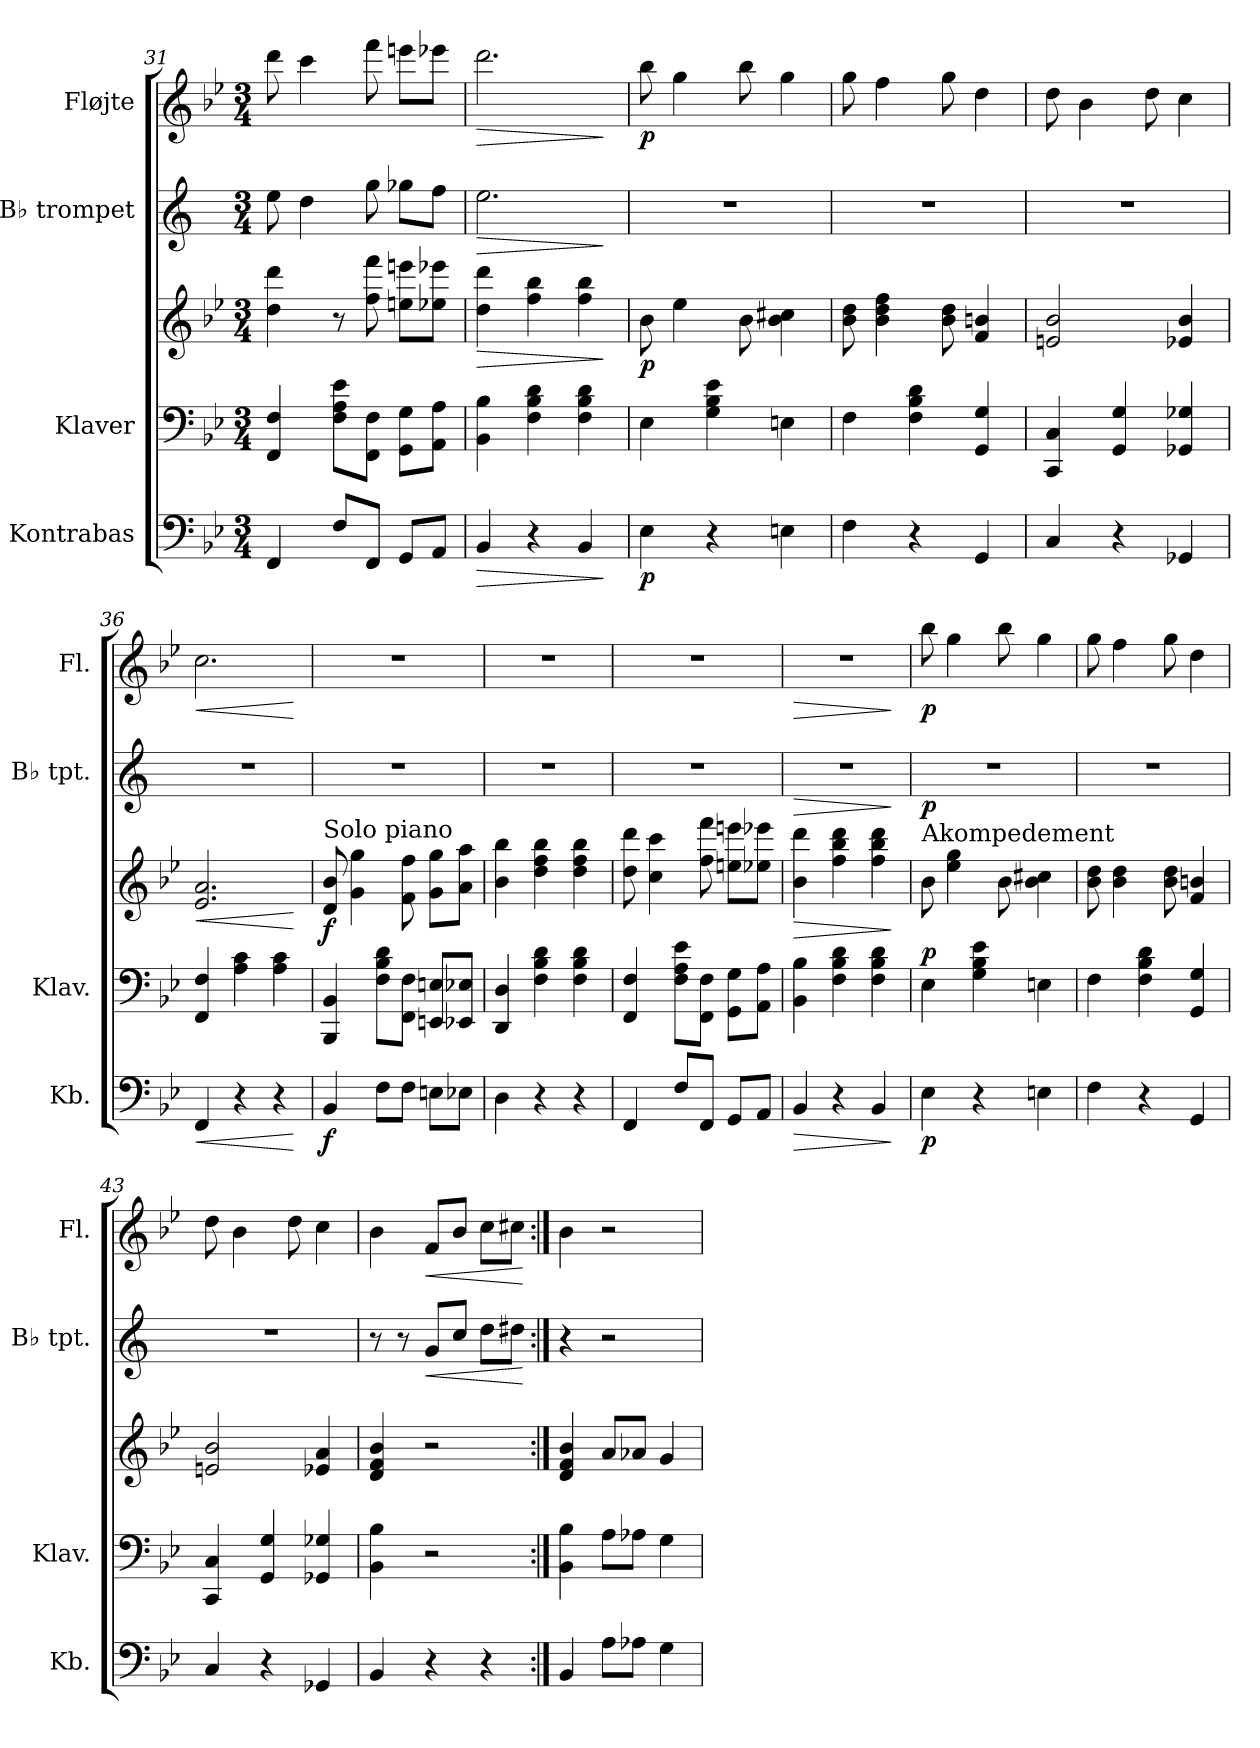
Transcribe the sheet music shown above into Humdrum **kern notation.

**kern	**dynam	**kern	**kern	**dynam	**kern	**dynam	**kern	**dynam
*part4	*part4	*part3	*part3	*part3	*part2	*part2	*part1	*part1
*staff5	*staff5	*staff4	*staff3	*staff3/4	*staff2	*staff2	*staff1	*staff1
*I"Kontrabas	*	*I"Klaver	*	*	*I"B♭ trompet	*	*I"Fløjte	*
*I'Kb.	*	*I'Klav.	*	*	*I'B♭ tpt.	*	*I'Fl.	*
*clefF4	*	*clefF4	*clefG2	*	*clefG2	*	*clefG2	*
*ITrd7c12	*	*	*	*	*ITrd1c2	*	*	*
*k[b-e-]	*	*k[b-e-]	*k[b-e-]	*	*k[b-e-]	*	*k[b-e-]	*
*M3/4	*	*M3/4	*M3/4	*	*M3/4	*	*M3/4	*
=31	=31	=31	=31	=31	=31	=31	=31	=31
4FFF/	.	4FF/ 4F/	4dd\ 4ddd\	.	8dd\	.	8ddd\	.
.	.	.	.	.	4cc\	.	4ccc\	.
8FF/L	.	8F\ 8A\ 8e-\L	8r	.	.	.	.	.
8FFF/J	.	8FF\ 8F\J	8ff\ 8fff\	.	8ff\	.	8fff\	.
8GGG/L	.	8GG\ 8G\L	8een\ 8eeen\L	.	8ff-X\L	.	8eeen\L	.
8AAA/J	.	8AA\ 8A\J	8ee-X\ 8eee-X\J	.	8ee-\J	.	8eee-X\J	.
=32	=32	=32	=32	=32	=32	=32	=32	=32
!	!LO:HP:b	!	!	!LO:HP:b	!	!LO:HP:b	!	!LO:HP:b
4BBB-/	>	4BB-\ 4B-\	4dd\ 4ddd\	>	2.dd\	>	2.ddd\	>
4r	.	4F\ 4B-\ 4d\	4ff\ 4bb-\	.	.	.	.	.
4BBB-/	.	4F\ 4B-\ 4d\	4ff\ 4bb-\	.	.	.	.	.
.	]	.	.	]	.	]	.	]
=33	=33	=33	=33	=33	=33	=33	=33	=33
!	!LO:DY:b	!	!	!LO:DY:b	!	!	!	!LO:DY:b
4EE-\	p	4E-\	8b-\	p	2.r	.	8bb-\	p
.	.	.	4ee-\	.	.	.	4gg\	.
4r	.	4G\ 4B-\ 4e-\	.	.	.	.	.	.
.	.	.	8b-\	.	.	.	8bb-\	.
4EEn\	.	4En\	4b-\ 4cc#X\	.	.	.	4gg\	.
=34	=34	=34	=34	=34	=34	=34	=34	=34
4FF\	.	4F\	8b-\ 8dd\	.	2.r	.	8gg\	.
.	.	.	4b-\ 4dd\ 4ff\	.	.	.	4ff\	.
4r	.	4F\ 4B-\ 4d\	.	.	.	.	.	.
.	.	.	8b-\ 8dd\	.	.	.	8gg\	.
4GGG/	.	4GG/ 4G/	4f/ 4bn/	.	.	.	4dd\	.
!!LO:PB:g=z
=35	=35	=35	=35	=35	=35	=35	=35	=35
4CC/	.	4CC/ 4C/	2en/ 2b-/	.	2.r	.	8dd\	.
.	.	.	.	.	.	.	4b-\	.
4r	.	4GG/ 4G/	.	.	.	.	.	.
.	.	.	.	.	.	.	8dd\	.
4GGG-X/	.	4GG-X/ 4G-X/	4e-X/ 4b-/	.	.	.	4cc\	.
=36	=36	=36	=36	=36	=36	=36	=36	=36
!	!LO:HP:b	!	!	!LO:HP:b	!	!	!	!LO:HP:b
4FFF/	<	4FF/ 4F/	2.e-/ 2.a/	<	2.r	.	2.cc\	<
4r	.	4A\ 4c\	.	.	.	.	.	.
4r	.	4A\ 4c\	.	.	.	.	.	.
.	[	.	.	[	.	.	.	[
=37	=37	=37	=37	=37	=37	=37	=37	=37
!	!	!	!LO:TX:a:t=Solo piano	!	!	!	!	!
!	!LO:DY:b	!	!	!LO:DY:b	!	!	!	!
4BBB-/	f	4BBB-/ 4BB-/	8d/ 8b-/	f	2.r	.	2.r	.
.	.	.	4g\ 4gg\	.	.	.	.	.
8FF\L	.	8F\ 8B-\ 8d\L	.	.	.	.	.	.
8FF\J	.	8FF\ 8F\J	8f\ 8ff\	.	.	.	.	.
8EEn\L	.	8EEn/ 8En/L	8g\ 8gg\L	.	.	.	.	.
8EE-X\J	.	8EE-X/ 8E-X/J	8a\ 8aa\J	.	.	.	.	.
=38	=38	=38	=38	=38	=38	=38	=38	=38
4DD\	.	4DD/ 4D/	4b-\ 4bb-\	.	2.r	.	2.r	.
4r	.	4F\ 4B-\ 4d\	4dd\ 4ff\ 4bb-\	.	.	.	.	.
4r	.	4F\ 4B-\ 4d\	4dd\ 4ff\ 4bb-\	.	.	.	.	.
=39	=39	=39	=39	=39	=39	=39	=39	=39
4FFF/	.	4FF/ 4F/	8dd\ 8ddd\	.	2.r	.	2.r	.
.	.	.	4cc\ 4ccc\	.	.	.	.	.
8FF/L	.	8F\ 8A\ 8e-\L	.	.	.	.	.	.
8FFF/J	.	8FF\ 8F\J	8ff\ 8fff\	.	.	.	.	.
8GGG/L	.	8GG\ 8G\L	8een\ 8eeen\L	.	.	.	.	.
8AAA/J	.	8AA\ 8A\J	8ee-X\ 8eee-X\J	.	.	.	.	.
=40	=40	=40	=40	=40	=40	=40	=40	=40
!	!LO:HP:b	!	!	!LO:HP:b	!	!LO:HP:b	!	!LO:HP:b
4BBB-/	>	4BB-\ 4B-\	4b-\ 4ddd\	>	2.r	>	2.r	>
4r	.	4F\ 4B-\ 4d\	4ff\ 4bb-\ 4ddd\	.	.	.	.	.
4BBB-/	.	4F\ 4B-\ 4d\	4ff\ 4bb-\ 4ddd\	.	.	.	.	.
.	]	.	.	]	.	]	.	]
!!LO:PB:g=z
=41	=41	=41	=41	=41	=41	=41	=41	=41
!	!	!	!LO:TX:a:t=Akompedement	!	!	!	!	!
!	!LO:DY:b	!	!	!LO:DY:a=2	!	!LO:DY:b	!	!LO:DY:b
4EE-\	p	4E-\	8b-\	p	2.r	p	8bb-\	p
.	.	.	4ee-\ 4gg\	.	.	.	4gg\	.
4r	.	4G\ 4B-\ 4e-\	.	.	.	.	.	.
.	.	.	8b-\	.	.	.	8bb-\	.
4EEn\	.	4En\	4b-\ 4cc#X\	.	.	.	4gg\	.
=42	=42	=42	=42	=42	=42	=42	=42	=42
4FF\	.	4F\	8b-\ 8dd\	.	2.r	.	8gg\	.
.	.	.	4b-\ 4dd\	.	.	.	4ff\	.
4r	.	4F\ 4B-\ 4d\	.	.	.	.	.	.
.	.	.	8b-\ 8dd\	.	.	.	8gg\	.
4GGG/	.	4GG/ 4G/	4f/ 4bn/	.	.	.	4dd\	.
=43	=43	=43	=43	=43	=43	=43	=43	=43
4CC/	.	4CC/ 4C/	2en/ 2b-/	.	2.r	.	8dd\	.
.	.	.	.	.	.	.	4b-\	.
4r	.	4GG/ 4G/	.	.	.	.	.	.
.	.	.	.	.	.	.	8dd\	.
4GGG-X/	.	4GG-X/ 4G-X/	4e-X/ 4a/	.	.	.	4cc\	.
=44	=44	=44	=44	=44	=44	=44	=44	=44
4BBB-/	.	4BB-\ 4B-\	4d/ 4f/ 4b-/	.	8r	.	4b-\	.
.	.	.	.	.	8r	.	.	.
!	!	!	!	!	!	!LO:HP:b	!	!LO:HP:b
4r	.	2r	2r	.	8f/L	<	8f/L	<
.	.	.	.	.	8b-/J	.	8b-/J	.
4r	.	.	.	.	8cc\L	.	8cc\L	.
.	.	.	.	.	8cc#X\J	.	8cc#X\J	.
.	.	.	.	.	.	[	.	[
=45:|!	=45:|!	=45:|!	=45:|!	=45:|!	=45:|!	=45:|!	=45:|!	=45:|!
4BBB-/	.	4BB-\ 4B-\	4d/ 4f/ 4b-/	.	4r	.	4b-\	.
8AA\L	.	8A\L	8a/L	.	2r	.	2r	.
8AA-X\J	.	8A-X\J	8a-X/J	.	.	.	.	.
4GG\	.	4G\	4g/	.	.	.	.	.
=	=	=	=	=	=	=	=	=
*-	*-	*-	*-	*-	*-	*-	*-	*-
